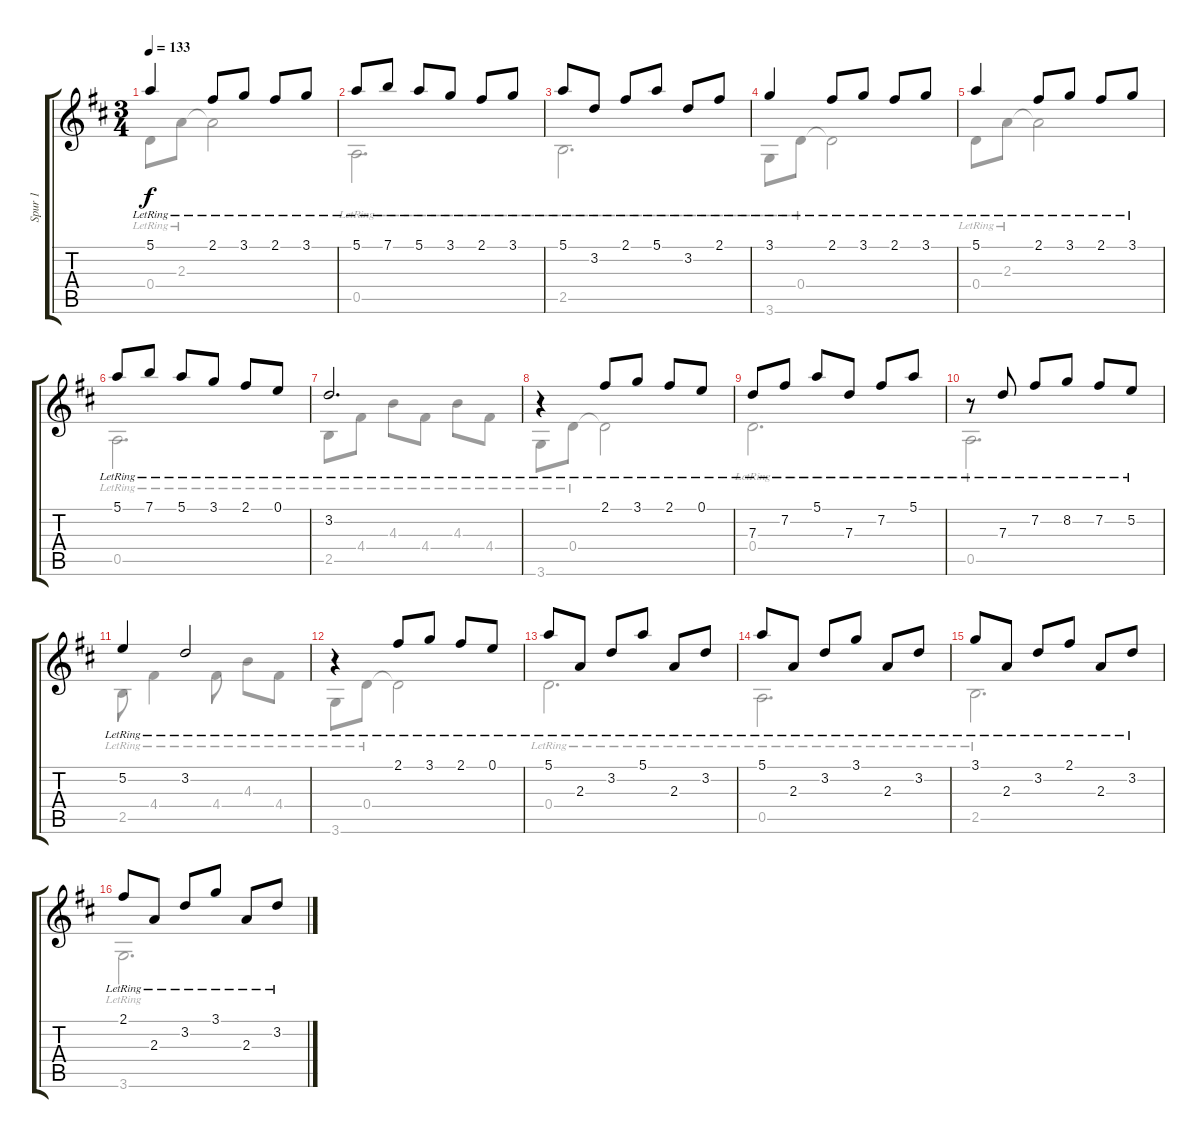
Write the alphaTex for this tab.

\track ("Spur 1" "Spur 1") {instrument acousticguitarnylon}
\staff {score tabs}
\tuning (E4 B3 G3 D3 A2 E2) {hide}
\voice
\ts (3 4)
\tempo 133
\clef g2
\ks d
5.1{lr}.4{dy f} 2.1{lr}.8 3.1{lr}.8 2.1{lr}.8 3.1{lr}.8 |
5.1{lr}.8 7.1{lr}.8 5.1{lr}.8 3.1{lr}.8 2.1{lr}.8 3.1{lr}.8 |
5.1{lr}.8 3.2{lr}.8 2.1{lr}.8 5.1{lr}.8 3.2{lr}.8 2.1{lr}.8 |
3.1{lr}.4 2.1{lr}.8 3.1{lr}.8 2.1{lr}.8 3.1{lr}.8 |
5.1{lr}.4 2.1{lr}.8 3.1{lr}.8 2.1{lr}.8 3.1{lr}.8 |
5.1{lr}.8 7.1{lr}.8 5.1{lr}.8 3.1{lr}.8 2.1{lr}.8 0.1{lr}.8 |
3.2{lr}.2{d} |
r.4 2.1{lr}.8 3.1{lr}.8 2.1{lr}.8 0.1{lr}.8 |
7.3{lr}.8 7.2{lr}.8 5.1{lr}.8 7.3{lr}.8 7.2{lr}.8 5.1{lr}.8 |
r.8 7.3{lr}.8 7.2{lr}.8 8.2{lr}.8 7.2{lr}.8 5.2{lr}.8 |
5.2{lr}.4 3.2{lr}.2 |
r.4 2.1{lr}.8 3.1{lr}.8 2.1{lr}.8 0.1{lr}.8 |
5.1{lr}.8 2.3{lr}.8 3.2{lr}.8 5.1{lr}.8 2.3{lr}.8 3.2{lr}.8 |
5.1{lr}.8 2.3{lr}.8 3.2{lr}.8 3.1{lr}.8 2.3{lr}.8 3.2{lr}.8 |
3.1{lr}.8 2.3{lr}.8 3.2{lr}.8 2.1{lr}.8 2.3{lr}.8 3.2{lr}.8 |
2.1{lr}.8 2.3{lr}.8 3.2{lr}.8 3.1{lr}.8 2.3{lr}.8 3.2{lr}.8
\voice
\clef g2
\ottava regular
\simile none
\ks d
0.4{lr}.8{dy f} 2.3{lr}.8 2.3{t}.2 |
0.5{lr}.2{d} |
2.5{lr}.2{d} |
3.6{lr}.8 0.4{lr}.8 0.4{t}.2 |
0.4{lr}.8 2.3{lr}.8 2.3{t}.2 |
0.5{lr}.2{d} |
2.5{lr}.8 4.4{lr}.8 4.3{lr}.8 4.4{lr}.8 4.3{lr}.8 4.4{lr}.8 |
3.6{lr}.8 0.4{lr}.8 0.4{t}.2 |
0.4{lr}.2{d} |
0.5{lr}.2{d} |
2.5{lr}.8 4.4{lr}.4 4.4{lr}.8 4.3{lr}.8 4.4{lr}.8 |
3.6{lr}.8 0.4{lr}.8 0.4{t}.2 |
0.4{lr}.2{d} |
0.5{lr}.2{d} |
2.5{lr}.2{d} |
3.6{lr}.2{d}
